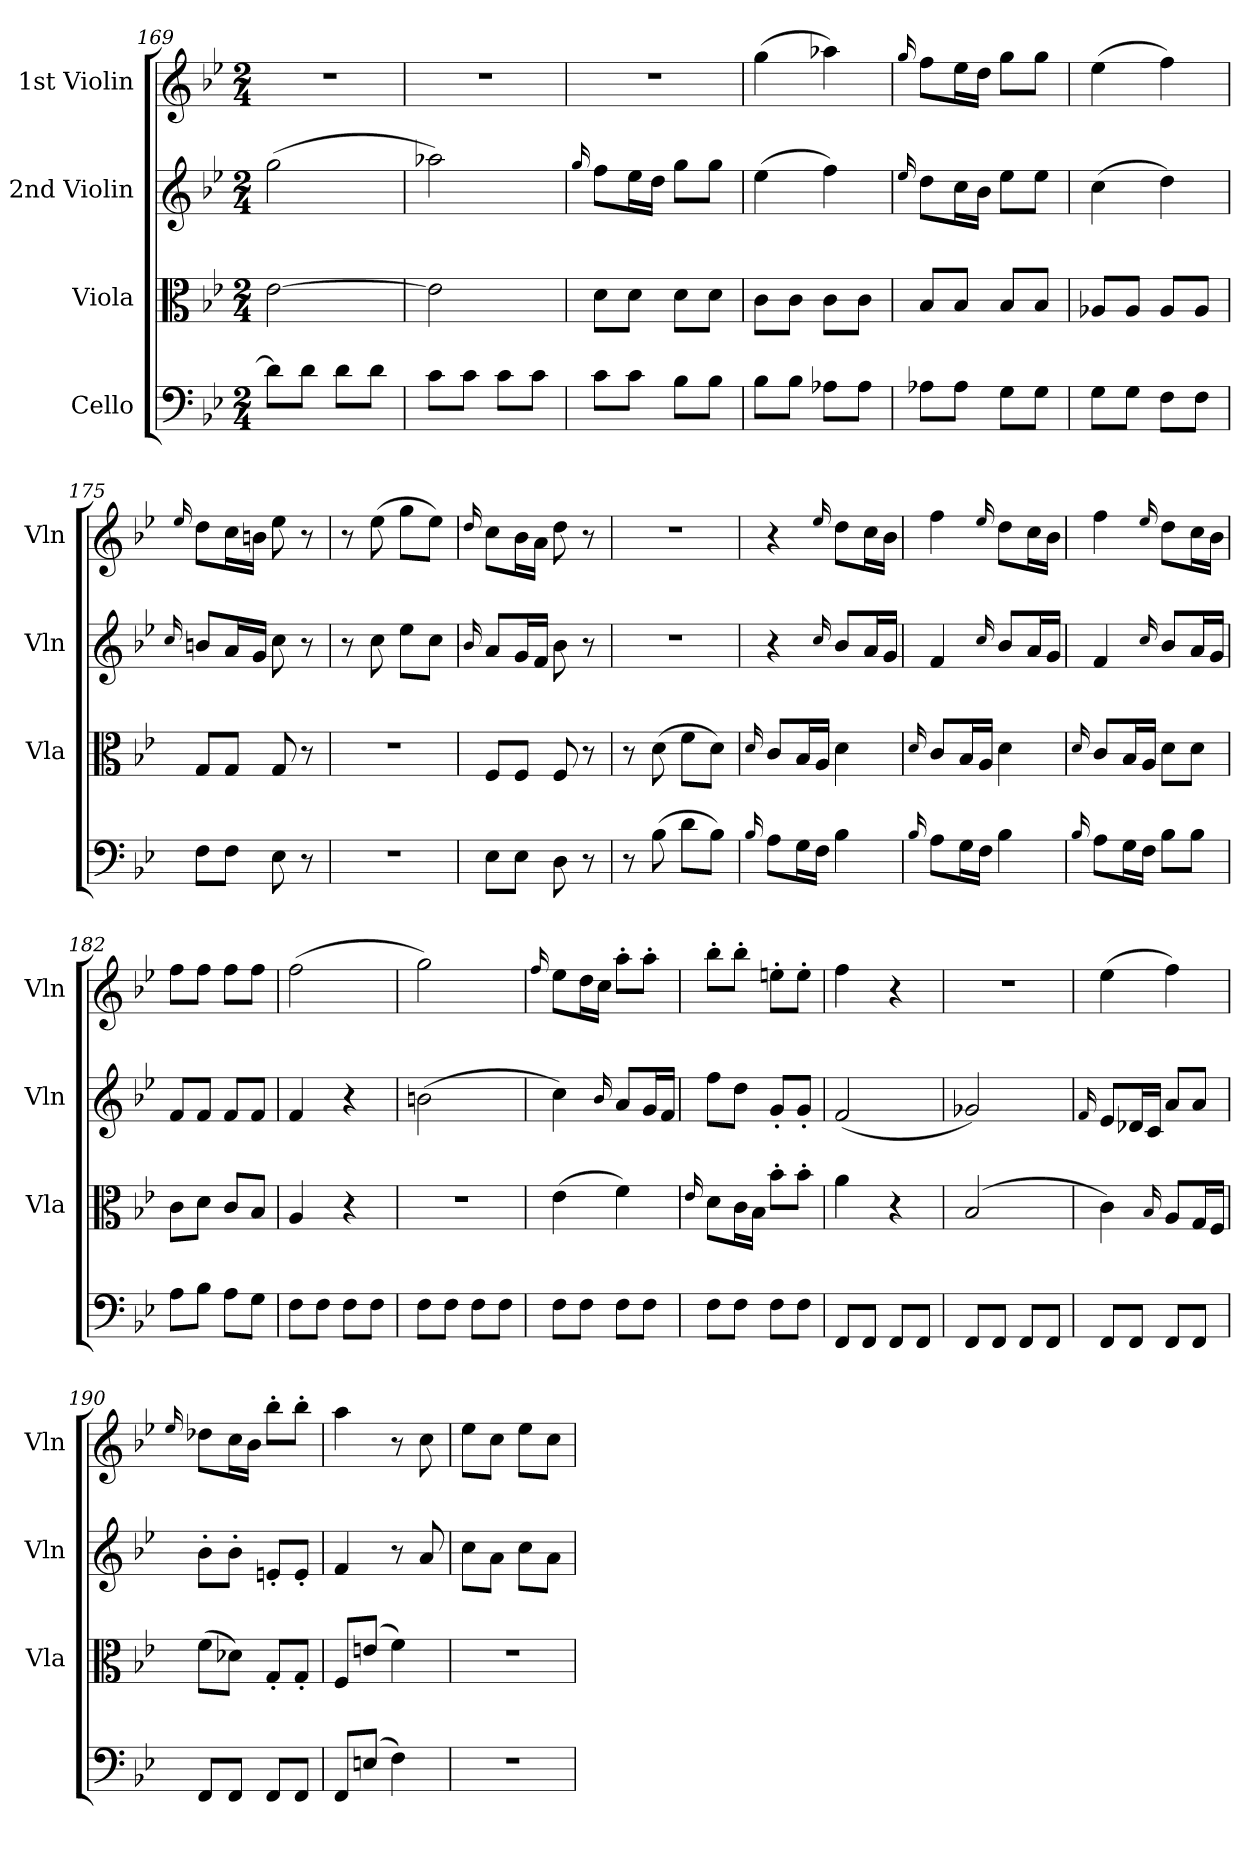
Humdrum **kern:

**kern	**kern	**kern	**kern
*part4	*part3	*part2	*part1
*staff4	*staff3	*staff2	*staff1
*I"Cello	*I"Viola	*I"2nd Violin	*I"1st Violin
*	*I'Vla	*I'Vln	*I'Vln
*clefF4	*clefC3	*clefG2	*clefG2
*k[b-e-]	*k[b-e-]	*k[b-e-]	*k[b-e-]
*B-:	*B-:	*B-:	*B-:
*M2/4	*M2/4	*M2/4	*M2/4
=169	=169	=169	=169
8dL]	[2e-	(2gg	2r
8dJ	.	.	.
8dL	.	.	.
8dJ	.	.	.
=170	=170	=170	=170
8cL	2e-]	2aa-X)	2r
8cJ	.	.	.
8cL	.	.	.
8cJ	.	.	.
=171	=171	=171	=171
.	.	16qqgg/	.
8cL	8dL	8ffL	2r
8cJ	8dJ	16ee-L	.
.	.	16ddJJ	.
8B-L	8dL	8ggL	.
8B-J	8dJ	8ggJ	.
=172	=172	=172	=172
8B-L	8cL	(4ee-	(4gg
8B-J	8cJ	.	.
8A-XL	8cL	4ff)	4aa-X)
8A-J	8cJ	.	.
=173	=173	=173	=173
.	.	16qqee-/	16qqgg/
8A-XL	8B-L	8ddL	8ffL
8A-J	8B-J	16ccL	16ee-L
.	.	16b-JJ	16ddJJ
8GL	8B-L	8ee-L	8ggL
8GJ	8B-J	8ee-J	8ggJ
=174	=174	=174	=174
8GL	8A-XL	(4cc	(4ee-
8GJ	8A-J	.	.
8FL	8A-L	4dd)	4ff)
8FJ	8A-J	.	.
=175	=175	=175	=175
.	.	16qqcc/	16qqee-/
8FL	8GL	8bnL	8ddL
8FJ	8GJ	16aL	16ccL
.	.	16gJJ	16bnJJ
8E-	8G	8cc	8ee-
8r	8r	8r	8r
=176	=176	=176	=176
2r	2r	8r	8r
.	.	8cc	(8ee-
.	.	8ee-L	8ggL
.	.	8ccJ	8ee-J)
=177	=177	=177	=177
.	.	16qqb-/	16qqdd/
8E-L	8FL	8aL	8ccL
8E-J	8FJ	16gL	16b-L
.	.	16fJJ	16aJJ
8D	8F	8b-	8dd
8r	8r	8r	8r
=178	=178	=178	=178
8r	8r	2r	2r
(8B-	(8d	.	.
8dL	8fL	.	.
8B-J)	8dJ)	.	.
=179	=179	=179	=179
16qqB-/	16qqd/	.	.
8AL	8cL	4r	4r
16GL	16B-L	.	.
16FJJ	16AJJ	.	.
.	.	16qqcc/	16qqee-/
4B-	4d	8b-L	8ddL
.	.	16aL	16ccL
.	.	16gJJ	16b-JJ
=180	=180	=180	=180
16qqB-/	16qqd/	.	.
8AL	8cL	4f	4ff
16GL	16B-L	.	.
16FJJ	16AJJ	.	.
.	.	16qqcc/	16qqee-/
4B-	4d	8b-L	8ddL
.	.	16aL	16ccL
.	.	16gJJ	16b-JJ
=181	=181	=181	=181
16qqB-/	16qqd/	.	.
8AL	8cL	4f	4ff
16GL	16B-L	.	.
16FJJ	16AJJ	.	.
.	.	16qqcc/	16qqee-/
8B-L	8dL	8b-L	8ddL
8B-J	8dJ	16aL	16ccL
.	.	16gJJ	16b-JJ
=182	=182	=182	=182
8AL	8cL	8fL	8ffL
8B-J	8dJ	8fJ	8ffJ
8AL	8cL	8fL	8ffL
8GJ	8B-J	8fJ	8ffJ
=183	=183	=183	=183
8FL	4A	4f	(2ff
8FJ	.	.	.
8FL	4r	4r	.
8FJ	.	.	.
=184	=184	=184	=184
8FL	2r	(2bn	2gg)
8FJ	.	.	.
8FL	.	.	.
8FJ	.	.	.
=185	=185	=185	=185
.	.	.	16qqff/
8FL	(4e-	4cc)	8ee-L
8FJ	.	.	16ddL
.	.	.	16ccJJ
.	.	16qqb-/	.
8FL	4f)	8aL	8aa'L
8FJ	.	16gL	8aa'J
.	.	16fJJ	.
=186	=186	=186	=186
.	16qqe-/	.	.
8FL	8dL	8ffL	8bb-'L
8FJ	16cL	8ddJ	8bb-'J
.	16B-JJ	.	.
8FL	8b-'L	8g'L	8een'L
8FJ	8b-'J	8g'J	8ee'J
=187	=187	=187	=187
8FFL	4a	(2f	4ff
8FFJ	.	.	.
8FFL	4r	.	4r
8FFJ	.	.	.
=188	=188	=188	=188
8FFL	(2B-	2g-X)	2r
8FFJ	.	.	.
8FFL	.	.	.
8FFJ	.	.	.
=189	=189	=189	=189
.	.	16qqf/	.
8FFL	4c)	8e-L	(4ee-
8FFJ	.	16d-XL	.
.	.	16cJJ	.
.	16qqB-/	.	.
8FFL	8AL	8aL	4ff)
8FFJ	16GL	8aJ	.
.	16FJJ	.	.
=190	=190	=190	=190
.	.	.	16qqee-/
8FFL	(8fL	8b-'L	8dd-XL
8FFJ	8d-XJ)	8b-'J	16ccL
.	.	.	16b-JJ
8FFL	8G'L	8en'L	8bb-'L
8FFJ	8G'J	8e'J	8bb-'J
=191	=191	=191	=191
8FFL	8FL	4f	4aa
(8EnJ	(8enJ	.	.
4F)	4f)	8r	8r
.	.	8a	8cc
=192	=192	=192	=192
2r	2r	8ccL	8ee-L
.	.	8aJ	8ccJ
.	.	8ccL	8ee-L
.	.	8aJ	8ccJ
=	=	=	=
*-	*-	*-	*-
